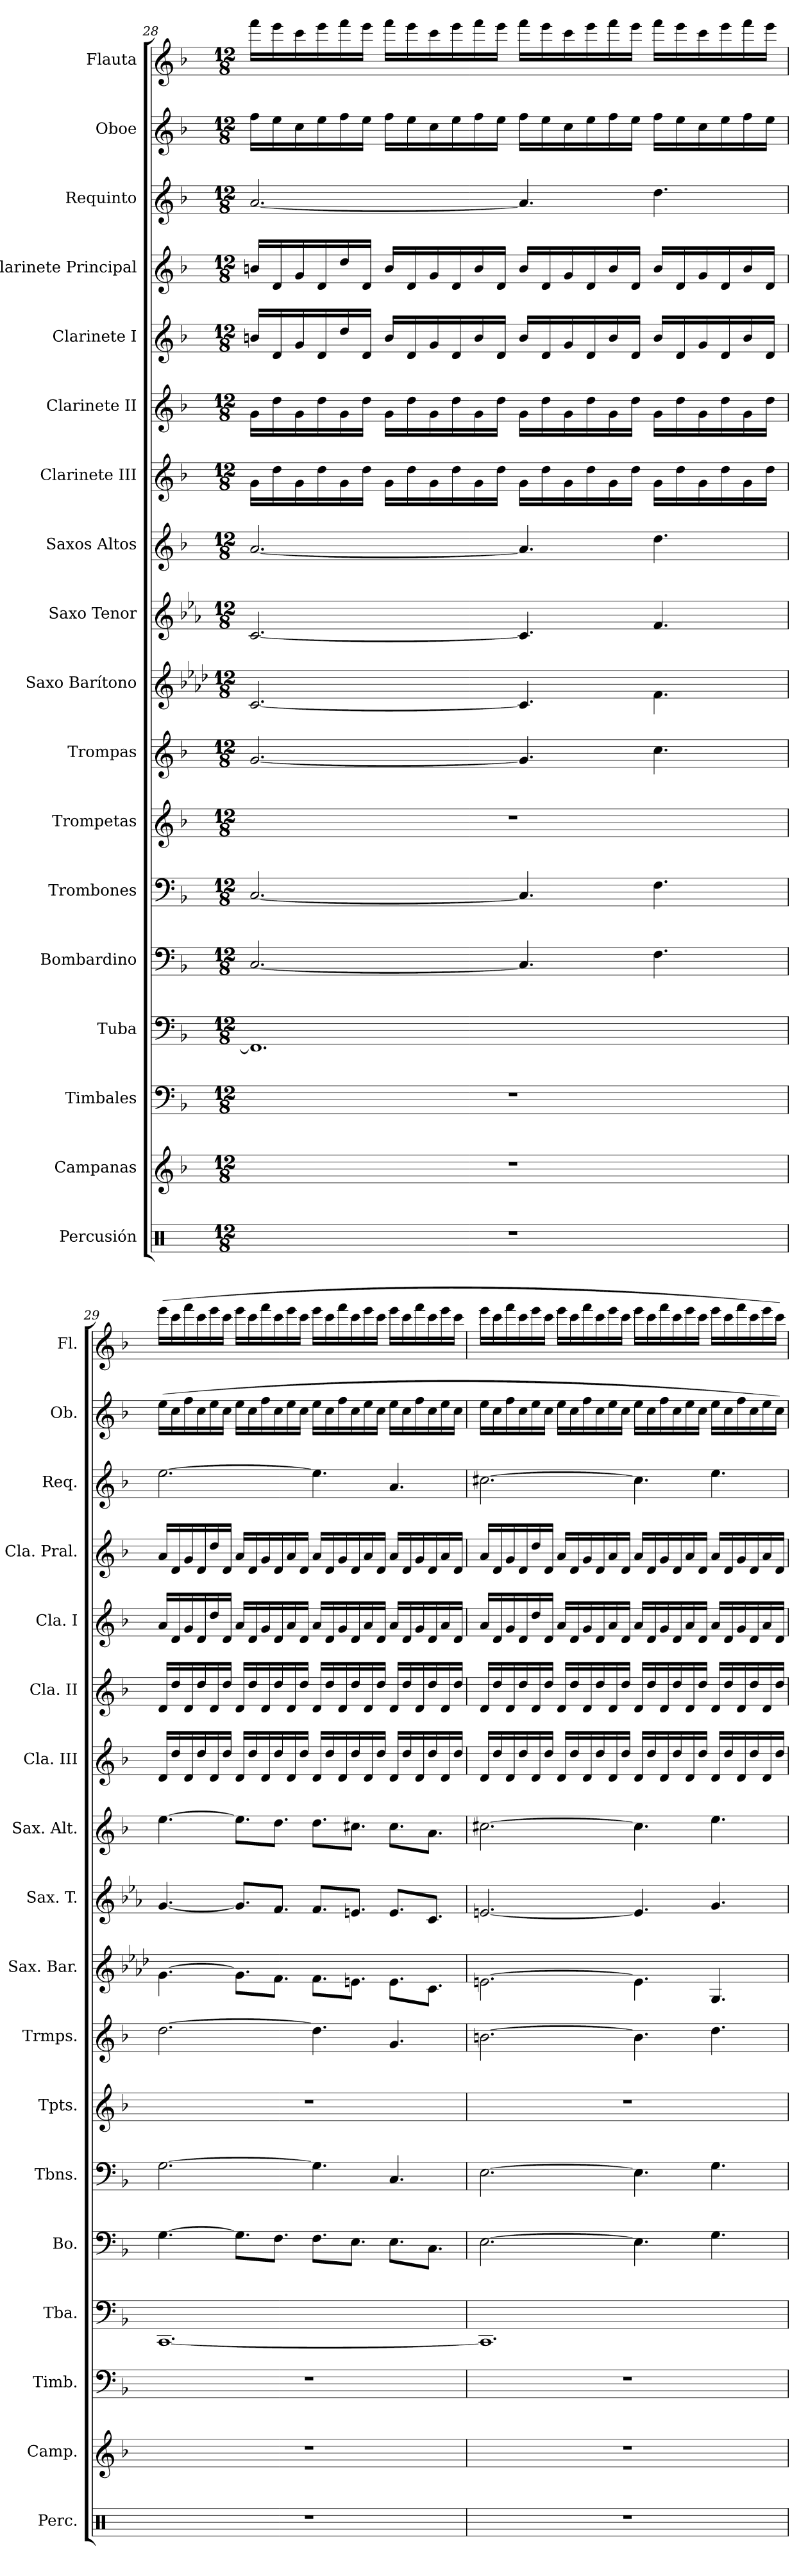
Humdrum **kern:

**kern	**kern	**kern	**kern	**kern	**kern	**kern	**kern	**kern	**kern	**kern	**kern	**kern	**kern	**kern	**kern	**kern	**kern
*part18	*part17	*part16	*part15	*part14	*part13	*part12	*part11	*part10	*part9	*part8	*part7	*part6	*part5	*part4	*part3	*part2	*part1
*staff18	*staff17	*staff16	*staff15	*staff14	*staff13	*staff12	*staff11	*staff10	*staff9	*staff8	*staff7	*staff6	*staff5	*staff4	*staff3	*staff2	*staff1
*I"Percusión	*I"Campanas	*I"Timbales	*I"Tuba	*I"Bombardino	*I"Trombones	*I"Trompetas	*I"Trompas	*I"Saxo Barítono	*I"Saxo Tenor	*I"Saxos Altos	*I"Clarinete III	*I"Clarinete II	*I"Clarinete I	*I"Clarinete Principal	*I"Requinto	*I"Oboe	*I"Flauta
*I'Perc.	*I'Camp.	*I'Timb.	*I'Tba.	*I'Bo.	*I'Tbns.	*I'Tpts.	*I'Trmps.	*I'Sax. Bar.	*I'Sax. T.	*I'Sax. Alt.	*I'Cla. III	*I'Cla. II	*I'Cla. I	*I'Cla. Pral.	*I'Req.	*I'Ob.	*I'Fl.
!!LO:PB:g=z
*clefX	*clefG2	*clefF4	*clefF4	*clefF4	*clefF4	*clefG2	*clefG2	*clefG2	*clefG2	*clefG2	*clefG2	*clefG2	*clefG2	*clefG2	*clefG2	*clefG2	*clefG2
*	*	*	*	*	*	*ITrd1c2	*ITrd4c7	*ITrd12c21	*ITrd8c14	*ITrd5c9	*ITrd1c2	*ITrd1c2	*ITrd1c2	*ITrd1c2	*ITrd-2c-3	*	*
*k[]	*k[b-]	*k[b-]	*k[b-]	*k[b-]	*k[b-]	*k[b-e-a-]	*k[b-e-]	*k[b-e-a-d-]	*k[b-e-a-]	*k[b-e-a-d-]	*k[b-e-a-]	*k[b-e-a-]	*k[b-e-a-]	*k[b-e-a-]	*k[b-e-a-d-]	*k[b-]	*k[b-]
*M12/8	*M12/8	*M12/8	*M12/8	*M12/8	*M12/8	*M12/8	*M12/8	*M12/8	*M12/8	*M12/8	*M12/8	*M12/8	*M12/8	*M12/8	*M12/8	*M12/8	*M12/8
=28	=28	=28	=28	=28	=28	=28	=28	=28	=28	=28	=28	=28	=28	=28	=28	=28	=28
1.r	1.r	1.r	1.FF]	[2.C/	[2.C/	1.r	[2.c/	[2.C/	[2.C/	[2.c/	16f\LL	16f\LL	16an/LL	16an/LL	[2.cc/	16ff\LL	16fff\LL
.	.	.	.	.	.	.	.	.	.	.	16cc\	16cc\	16c/	16c/	.	16ee\	16eee\
.	.	.	.	.	.	.	.	.	.	.	16f\	16f\	16f/	16f/	.	16cc\	16ccc\
.	.	.	.	.	.	.	.	.	.	.	16cc\	16cc\	16c/	16c/	.	16ee\	16eee\
.	.	.	.	.	.	.	.	.	.	.	16f\	16f\	16cc/	16cc/	.	16ff\	16fff\
.	.	.	.	.	.	.	.	.	.	.	16cc\JJ	16cc\JJ	16c/JJ	16c/JJ	.	16ee\JJ	16eee\JJ
.	.	.	.	.	.	.	.	.	.	.	16f\LL	16f\LL	16a/LL	16a/LL	.	16ff\LL	16fff\LL
.	.	.	.	.	.	.	.	.	.	.	16cc\	16cc\	16c/	16c/	.	16ee\	16eee\
.	.	.	.	.	.	.	.	.	.	.	16f\	16f\	16f/	16f/	.	16cc\	16ccc\
.	.	.	.	.	.	.	.	.	.	.	16cc\	16cc\	16c/	16c/	.	16ee\	16eee\
.	.	.	.	.	.	.	.	.	.	.	16f\	16f\	16a/	16a/	.	16ff\	16fff\
.	.	.	.	.	.	.	.	.	.	.	16cc\JJ	16cc\JJ	16c/JJ	16c/JJ	.	16ee\JJ	16eee\JJ
.	.	.	.	4.C/]	4.C/]	.	4.c/]	4.C/]	4.C/]	4.c/]	16f\LL	16f\LL	16a/LL	16a/LL	4.cc/]	16ff\LL	16fff\LL
.	.	.	.	.	.	.	.	.	.	.	16cc\	16cc\	16c/	16c/	.	16ee\	16eee\
.	.	.	.	.	.	.	.	.	.	.	16f\	16f\	16f/	16f/	.	16cc\	16ccc\
.	.	.	.	.	.	.	.	.	.	.	16cc\	16cc\	16c/	16c/	.	16ee\	16eee\
.	.	.	.	.	.	.	.	.	.	.	16f\	16f\	16a/	16a/	.	16ff\	16fff\
.	.	.	.	.	.	.	.	.	.	.	16cc\JJ	16cc\JJ	16c/JJ	16c/JJ	.	16ee\JJ	16eee\JJ
.	.	.	.	4.F\	4.F\	.	4.f\	4.F\	4.F/	4.f\	16f\LL	16f\LL	16a/LL	16a/LL	4.ff\	16ff\LL	16fff\LL
.	.	.	.	.	.	.	.	.	.	.	16cc\	16cc\	16c/	16c/	.	16ee\	16eee\
.	.	.	.	.	.	.	.	.	.	.	16f\	16f\	16f/	16f/	.	16cc\	16ccc\
.	.	.	.	.	.	.	.	.	.	.	16cc\	16cc\	16c/	16c/	.	16ee\	16eee\
.	.	.	.	.	.	.	.	.	.	.	16f\	16f\	16a/	16a/	.	16ff\	16fff\
.	.	.	.	.	.	.	.	.	.	.	16cc\JJ	16cc\JJ	16c/JJ	16c/JJ	.	16ee\JJ	16eee\JJ
!!LO:PB:g=z
=29	=29	=29	=29	=29	=29	=29	=29	=29	=29	=29	=29	=29	=29	=29	=29	=29	=29
1.r	1.r	1.r	[1.CC	[4.G\	[2.G\	1.r	[2.g\	[4.G\	[4.G/	[4.g\	16c/LL	16c/LL	16g/LL	16g/LL	[2.gg\	(16ee\LL	(16eee\LL
.	.	.	.	.	.	.	.	.	.	.	16cc/	16cc/	16c/	16c/	.	16cc\	16ccc\
.	.	.	.	.	.	.	.	.	.	.	16c/	16c/	16f/	16f/	.	16ff\	16fff\
.	.	.	.	.	.	.	.	.	.	.	16cc/	16cc/	16c/	16c/	.	16cc\	16ccc\
.	.	.	.	.	.	.	.	.	.	.	16c/	16c/	16cc/	16cc/	.	16ee\	16eee\
.	.	.	.	.	.	.	.	.	.	.	16cc/JJ	16cc/JJ	16c/JJ	16c/JJ	.	16cc\JJ	16ccc\JJ
.	.	.	.	8.G\L]	.	.	.	8.G\L]	8.G/L]	8.g\L]	16c/LL	16c/LL	16g/LL	16g/LL	.	16ee\LL	16eee\LL
.	.	.	.	.	.	.	.	.	.	.	16cc/	16cc/	16c/	16c/	.	16cc\	16ccc\
.	.	.	.	.	.	.	.	.	.	.	16c/	16c/	16f/	16f/	.	16ff\	16fff\
.	.	.	.	8.F\J	.	.	.	8.F\J	8.F/J	8.f\J	16cc/	16cc/	16c/	16c/	.	16cc\	16ccc\
.	.	.	.	.	.	.	.	.	.	.	16c/	16c/	16g/	16g/	.	16ee\	16eee\
.	.	.	.	.	.	.	.	.	.	.	16cc/JJ	16cc/JJ	16c/JJ	16c/JJ	.	16cc\JJ	16ccc\JJ
.	.	.	.	8.F\L	4.G\]	.	4.g\]	8.F\L	8.F/L	8.f\L	16c/LL	16c/LL	16g/LL	16g/LL	4.gg\]	16ee\LL	16eee\LL
.	.	.	.	.	.	.	.	.	.	.	16cc/	16cc/	16c/	16c/	.	16cc\	16ccc\
.	.	.	.	.	.	.	.	.	.	.	16c/	16c/	16f/	16f/	.	16ff\	16fff\
.	.	.	.	8.E\J	.	.	.	8.En\J	8.En/J	8.en\J	16cc/	16cc/	16c/	16c/	.	16cc\	16ccc\
.	.	.	.	.	.	.	.	.	.	.	16c/	16c/	16g/	16g/	.	16ee\	16eee\
.	.	.	.	.	.	.	.	.	.	.	16cc/JJ	16cc/JJ	16c/JJ	16c/JJ	.	16cc\JJ	16ccc\JJ
.	.	.	.	8.E\L	4.C/	.	4.c/	8.E\L	8.E/L	8.e\L	16c/LL	16c/LL	16g/LL	16g/LL	4.cc/	16ee\LL	16eee\LL
.	.	.	.	.	.	.	.	.	.	.	16cc/	16cc/	16c/	16c/	.	16cc\	16ccc\
.	.	.	.	.	.	.	.	.	.	.	16c/	16c/	16f/	16f/	.	16ff\	16fff\
.	.	.	.	8.C\J	.	.	.	8.C\J	8.C/J	8.c\J	16cc/	16cc/	16c/	16c/	.	16cc\	16ccc\
.	.	.	.	.	.	.	.	.	.	.	16c/	16c/	16g/	16g/	.	16ee\	16eee\
.	.	.	.	.	.	.	.	.	.	.	16cc/JJ	16cc/JJ	16c/JJ	16c/JJ	.	16cc\JJ	16ccc\JJ
!!LO:PB:g=z
=30	=30	=30	=30	=30	=30	=30	=30	=30	=30	=30	=30	=30	=30	=30	=30	=30	=30
1.r	1.r	1.r	1.CC]	[2.E\	[2.E\	1.r	[2.en\	[2.En\	[2.En/	[2.en\	16c/LL	16c/LL	16g/LL	16g/LL	[2.een\	16ee\LL	16eee\LL
.	.	.	.	.	.	.	.	.	.	.	16cc/	16cc/	16c/	16c/	.	16cc\	16ccc\
.	.	.	.	.	.	.	.	.	.	.	16c/	16c/	16f/	16f/	.	16ff\	16fff\
.	.	.	.	.	.	.	.	.	.	.	16cc/	16cc/	16c/	16c/	.	16cc\	16ccc\
.	.	.	.	.	.	.	.	.	.	.	16c/	16c/	16cc/	16cc/	.	16ee\	16eee\
.	.	.	.	.	.	.	.	.	.	.	16cc/JJ	16cc/JJ	16c/JJ	16c/JJ	.	16cc\JJ	16ccc\JJ
.	.	.	.	.	.	.	.	.	.	.	16c/LL	16c/LL	16g/LL	16g/LL	.	16ee\LL	16eee\LL
.	.	.	.	.	.	.	.	.	.	.	16cc/	16cc/	16c/	16c/	.	16cc\	16ccc\
.	.	.	.	.	.	.	.	.	.	.	16c/	16c/	16f/	16f/	.	16ff\	16fff\
.	.	.	.	.	.	.	.	.	.	.	16cc/	16cc/	16c/	16c/	.	16cc\	16ccc\
.	.	.	.	.	.	.	.	.	.	.	16c/	16c/	16g/	16g/	.	16ee\	16eee\
.	.	.	.	.	.	.	.	.	.	.	16cc/JJ	16cc/JJ	16c/JJ	16c/JJ	.	16cc\JJ	16ccc\JJ
.	.	.	.	4.E\]	4.E\]	.	4.e\]	4.E\]	4.E/]	4.e\]	16c/LL	16c/LL	16g/LL	16g/LL	4.ee\]	16ee\LL	16eee\LL
.	.	.	.	.	.	.	.	.	.	.	16cc/	16cc/	16c/	16c/	.	16cc\	16ccc\
.	.	.	.	.	.	.	.	.	.	.	16c/	16c/	16f/	16f/	.	16ff\	16fff\
.	.	.	.	.	.	.	.	.	.	.	16cc/	16cc/	16c/	16c/	.	16cc\	16ccc\
.	.	.	.	.	.	.	.	.	.	.	16c/	16c/	16g/	16g/	.	16ee\	16eee\
.	.	.	.	.	.	.	.	.	.	.	16cc/JJ	16cc/JJ	16c/JJ	16c/JJ	.	16cc\JJ	16ccc\JJ
.	.	.	.	4.G\	4.G\	.	4.g\	4.GG/	4.G/	4.g\	16c/LL	16c/LL	16g/LL	16g/LL	4.gg\	16ee\LL	16eee\LL
.	.	.	.	.	.	.	.	.	.	.	16cc/	16cc/	16c/	16c/	.	16cc\	16ccc\
.	.	.	.	.	.	.	.	.	.	.	16c/	16c/	16f/	16f/	.	16ff\	16fff\
.	.	.	.	.	.	.	.	.	.	.	16cc/	16cc/	16c/	16c/	.	16cc\	16ccc\
.	.	.	.	.	.	.	.	.	.	.	16c/	16c/	16g/	16g/	.	16ee\	16eee\
.	.	.	.	.	.	.	.	.	.	.	16cc/JJ	16cc/JJ	16c/JJ	16c/JJ	.	16cc\JJ)	16ccc\JJ)
=	=	=	=	=	=	=	=	=	=	=	=	=	=	=	=	=	=
*-	*-	*-	*-	*-	*-	*-	*-	*-	*-	*-	*-	*-	*-	*-	*-	*-	*-
